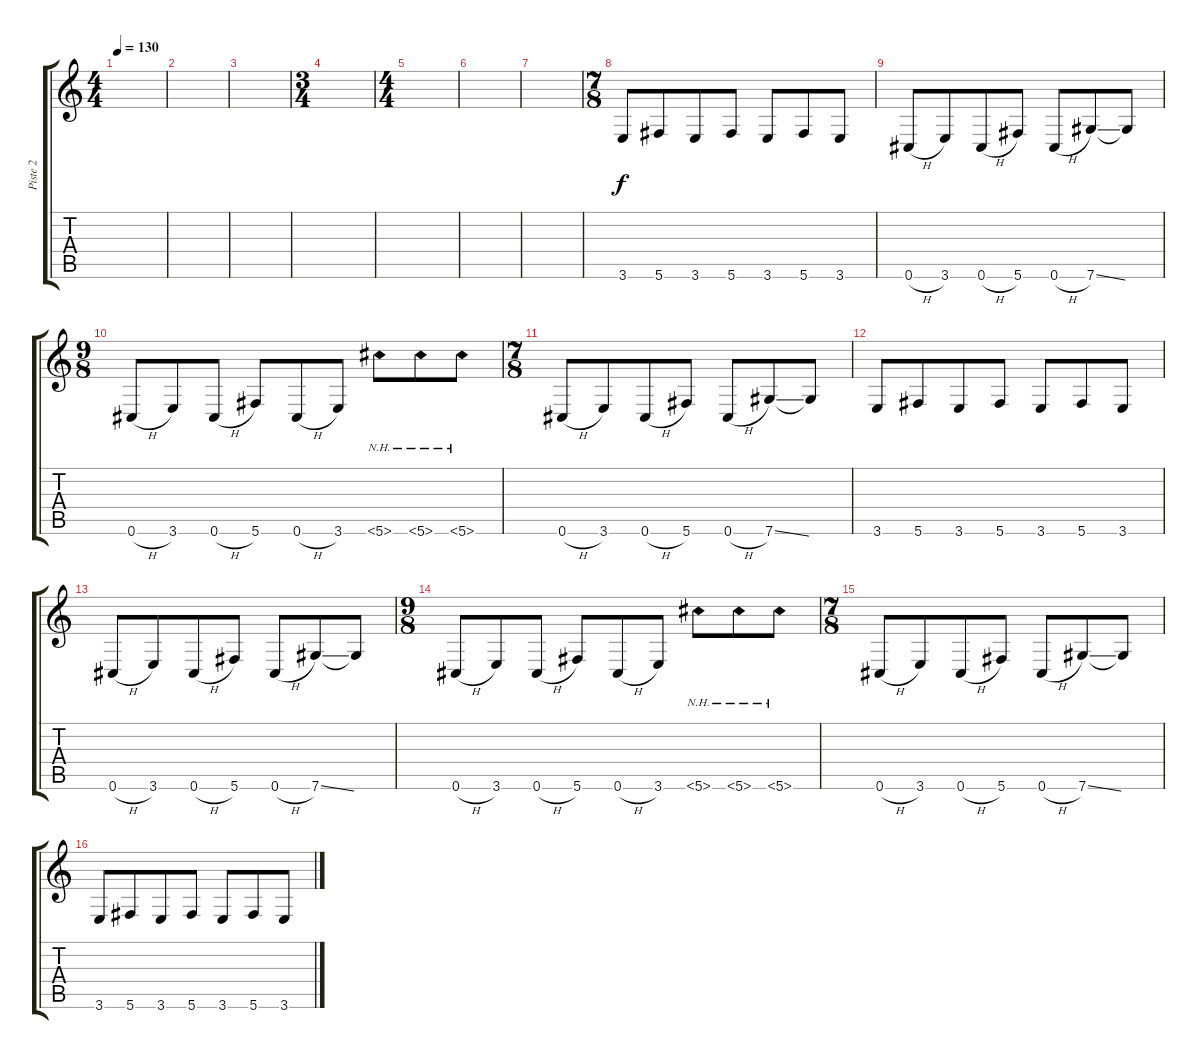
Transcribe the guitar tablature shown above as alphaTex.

\track ("Piste 2" "Piste 2") {instrument electricbassfinger}
\staff {score tabs}
\tuning (Db3 Ab3 Gb3 Db3 Ab2 Db2) {hide}
\ts (4 4)
\tempo 130
\clef g2
\ks c
|
|
|
\ts (3 4)
|
\ts (4 4)
|
|
|
\ts (7 8)
3.6.8 5.6.8 3.6.8 5.6.8 3.6.8 5.6.8 3.6.8 |
0.6{h}.8 3.6.8 0.6{h}.8 5.6.8 0.6{h}.8 7.6{ss}.8 7.6{t}.8 |
\ts (9 8)
0.6{h}.8 3.6.8 0.6{h}.8 5.6.8 0.6{h}.8 3.6.8 5.6{nh}.8 5.6{nh}.8 5.6{nh}.8 |
\ts (7 8)
0.6{h}.8 3.6.8 0.6{h}.8 5.6.8 0.6{h}.8 7.6{ss}.8 7.6{t}.8 |
3.6.8 5.6.8 3.6.8 5.6.8 3.6.8 5.6.8 3.6.8 |
0.6{h}.8 3.6.8 0.6{h}.8 5.6.8 0.6{h}.8 7.6{ss}.8 7.6{t}.8 |
\ts (9 8)
0.6{h}.8 3.6.8 0.6{h}.8 5.6.8 0.6{h}.8 3.6.8 5.6{nh}.8 5.6{nh}.8 5.6{nh}.8 |
\ts (7 8)
0.6{h}.8 3.6.8 0.6{h}.8 5.6.8 0.6{h}.8 7.6{ss}.8 7.6{t}.8 |
3.6.8 5.6.8 3.6.8 5.6.8 3.6.8 5.6.8 3.6.8
